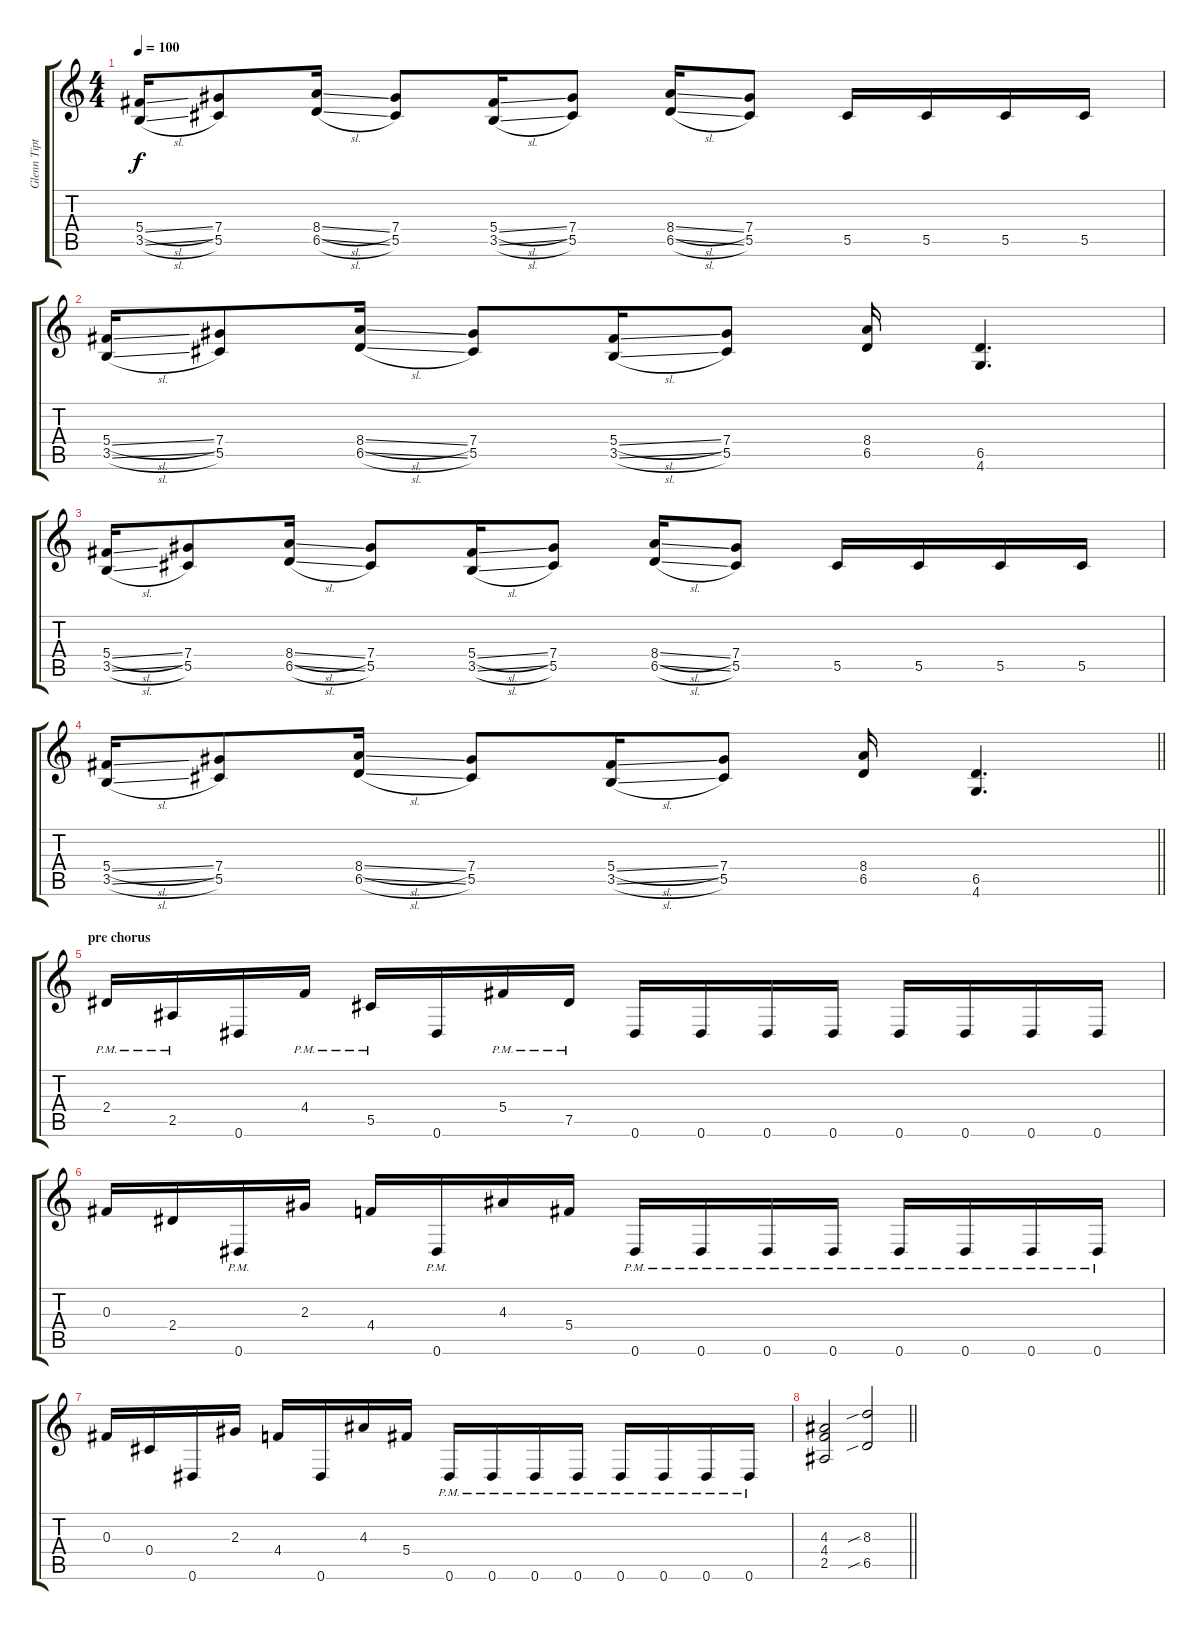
\track ("Glenn Tipton" "Glenn Tipt") {instrument distortionguitar}
\staff {score tabs}
\tuning (Eb4 Bb3 Gb3 Db3 Ab2 Eb2) {hide}
\ts (4 4)
\tempo 100
\clef g2
\ks c
(5.4{sl} 3.5{sl}).16{dy f} (7.4 5.5).8 (8.4{sl} 6.5{sl}).16 (7.4 5.5).8 (5.4{sl} 3.5{sl}).16 (7.4 5.5).8 (8.4{sl} 6.5{sl}).16 (7.4 5.5).8 5.5.16 5.5.16 5.5.16 5.5.16 |
(5.4{sl} 3.5{sl}).16 (7.4 5.5).8 (8.4{sl} 6.5{sl}).16 (7.4 5.5).8 (5.4{sl} 3.5{sl}).16 (7.4 5.5).8 (8.4 6.5).16 (6.5 4.6).4{d} |
(5.4{sl} 3.5{sl}).16 (7.4 5.5).8 (8.4{sl} 6.5{sl}).16 (7.4 5.5).8 (5.4{sl} 3.5{sl}).16 (7.4 5.5).8 (8.4{sl} 6.5{sl}).16 (7.4 5.5).8 5.5.16 5.5.16 5.5.16 5.5.16 |
\barLineRight lightlight
(5.4{sl} 3.5{sl}).16 (7.4 5.5).8 (8.4{sl} 6.5{sl}).16 (7.4 5.5).8 (5.4{sl} 3.5{sl}).16 (7.4 5.5).8 (8.4 6.5).16 (6.5 4.6).4{d} |
\section ("" "pre chorus")
2.4{pm}.16{volume 13} 2.5{pm}.16 0.6.16 4.4{pm}.16 5.5{pm}.16 0.6.16 5.4{pm}.16 7.5{pm}.16 0.6.16 0.6.16 0.6.16 0.6.16 0.6.16 0.6.16 0.6.16 0.6.16 |
0.3.16 2.4.16 0.6{pm}.16 2.3.16 4.4.16 0.6{pm}.16 4.3.16 5.4.16 0.6{pm}.16 0.6{pm}.16 0.6{pm}.16 0.6{pm}.16 0.6{pm}.16 0.6{pm}.16 0.6{pm}.16 0.6{pm}.16 |
0.3.16 0.4.16 0.6.16 2.3.16 4.4.16 0.6.16 4.3.16 5.4.16 0.6{pm}.16 0.6{pm}.16 0.6{pm}.16 0.6{pm}.16 0.6{pm}.16 0.6{pm}.16 0.6{pm}.16 0.6{pm}.16 |
\barLineRight lightlight
(4.3 4.4 2.5).2 (8.3{sib} 6.5{sib}).2
